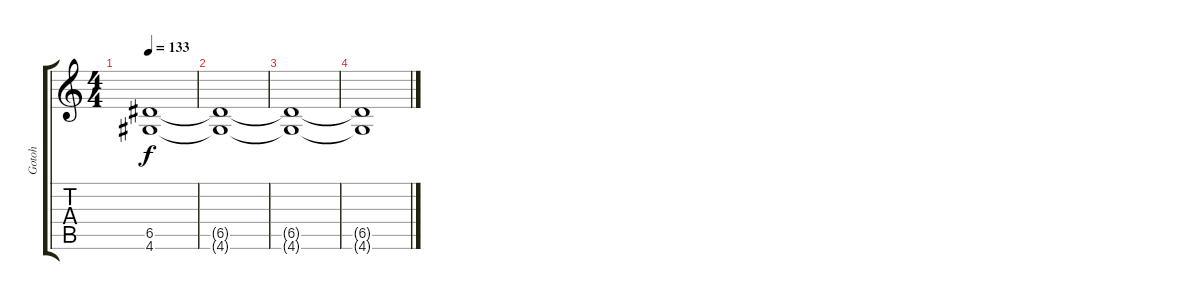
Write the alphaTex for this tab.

\track ("Gotoh" "Gotoh") {instrument distortionguitar}
\staff {score tabs}
\tuning (E4 B3 G3 D3 A2 E2) {hide}
\ts (4 4)
\tempo 133
\clef g2
\ks c
(6.5{t} 4.6{t}).1{dy f volume 0} |
(6.5{t} 4.6{t}).1 |
(6.5{t} 4.6{t}).1 |
(6.5{t} 4.6{t}).1
